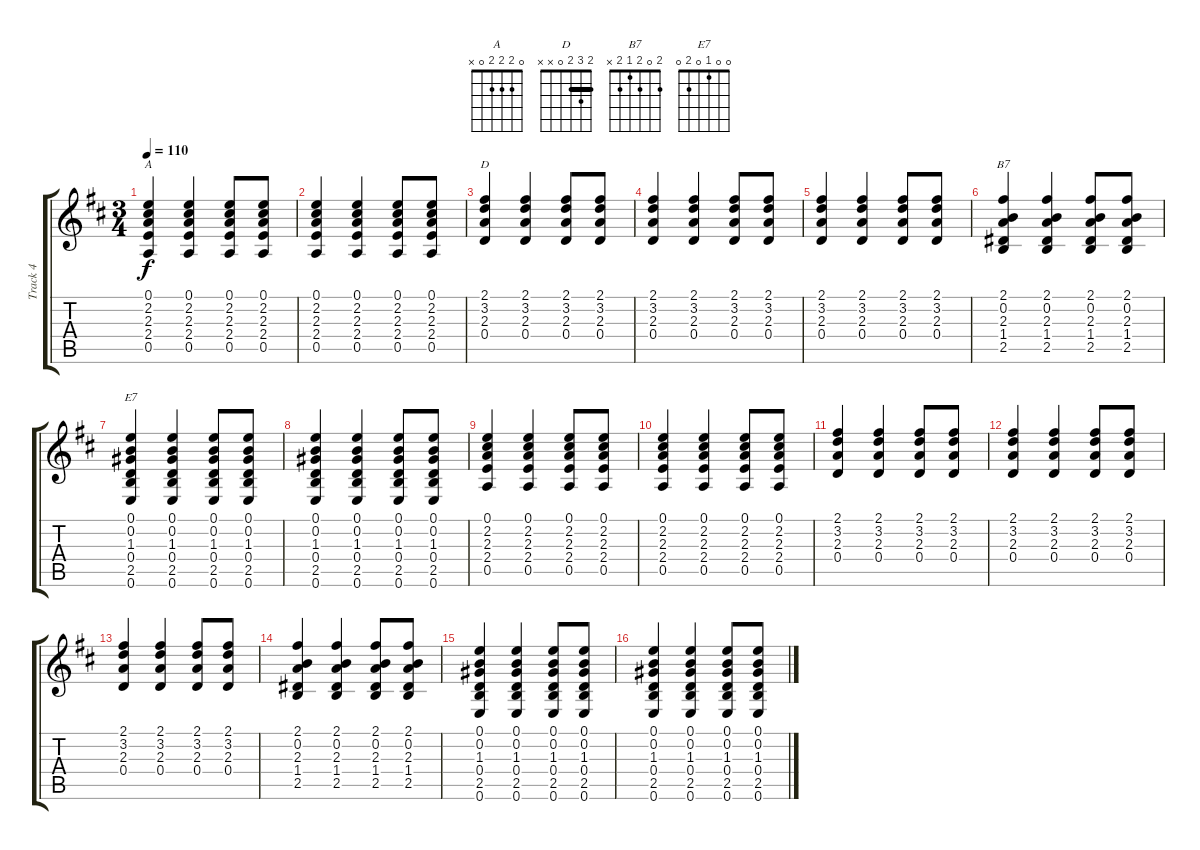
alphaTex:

\track ("Track 4" "Track 4") {instrument acousticguitarnylon}
\staff {score tabs}
\tuning (E4 B3 G3 D3 A2 E2) {hide}
\chord ("A" 0 2 2 2 0 x)
\chord ("D" 2 3 2 0 x x) {barre 2}
\chord ("B7" 2 0 2 1 2 x)
\chord ("E7" 0 0 1 0 2 0)
\ts (3 4)
\tempo 110
\clef g2
\ks d
(0.1 2.2 2.3 2.4 0.5).4{ch "A" dy f instrument acousticguitarnylon} (0.1 2.2 2.3 2.4 0.5).4 (0.1 2.2 2.3 2.4 0.5).8 (0.1 2.2 2.3 2.4 0.5).8 |
(0.1 2.2 2.3 2.4 0.5).4 (0.1 2.2 2.3 2.4 0.5).4 (0.1 2.2 2.3 2.4 0.5).8 (0.1 2.2 2.3 2.4 0.5).8 |
(2.1 3.2 2.3 0.4).4{ch "D"} (2.1 3.2 2.3 0.4).4 (2.1 3.2 2.3 0.4).8 (2.1 3.2 2.3 0.4).8 |
(2.1 3.2 2.3 0.4).4 (2.1 3.2 2.3 0.4).4 (2.1 3.2 2.3 0.4).8 (2.1 3.2 2.3 0.4).8 |
(2.1 3.2 2.3 0.4).4 (2.1 3.2 2.3 0.4).4 (2.1 3.2 2.3 0.4).8 (2.1 3.2 2.3 0.4).8 |
(2.1 0.2 2.3 1.4 2.5).4{ch "B7"} (2.1 0.2 2.3 1.4 2.5).4 (2.1 0.2 2.3 1.4 2.5).8 (2.1 0.2 2.3 1.4 2.5).8 |
(0.1 0.2 1.3 0.4 2.5 0.6).4{ch "E7"} (0.1 0.2 1.3 0.4 2.5 0.6).4 (0.1 0.2 1.3 0.4 2.5 0.6).8 (0.1 0.2 1.3 0.4 2.5 0.6).8 |
(0.1 0.2 1.3 0.4 2.5 0.6).4 (0.1 0.2 1.3 0.4 2.5 0.6).4 (0.1 0.2 1.3 0.4 2.5 0.6).8 (0.1 0.2 1.3 0.4 2.5 0.6).8 |
(0.1 2.2 2.3 2.4 0.5).4 (0.1 2.2 2.3 2.4 0.5).4 (0.1 2.2 2.3 2.4 0.5).8 (0.1 2.2 2.3 2.4 0.5).8 |
(0.1 2.2 2.3 2.4 0.5).4 (0.1 2.2 2.3 2.4 0.5).4 (0.1 2.2 2.3 2.4 0.5).8 (0.1 2.2 2.3 2.4 0.5).8 |
(2.1 3.2 2.3 0.4).4 (2.1 3.2 2.3 0.4).4 (2.1 3.2 2.3 0.4).8 (2.1 3.2 2.3 0.4).8 |
(2.1 3.2 2.3 0.4).4 (2.1 3.2 2.3 0.4).4 (2.1 3.2 2.3 0.4).8 (2.1 3.2 2.3 0.4).8 |
(2.1 3.2 2.3 0.4).4 (2.1 3.2 2.3 0.4).4 (2.1 3.2 2.3 0.4).8 (2.1 3.2 2.3 0.4).8 |
(2.1 0.2 2.3 1.4 2.5).4 (2.1 0.2 2.3 1.4 2.5).4 (2.1 0.2 2.3 1.4 2.5).8 (2.1 0.2 2.3 1.4 2.5).8 |
(0.1 0.2 1.3 0.4 2.5 0.6).4 (0.1 0.2 1.3 0.4 2.5 0.6).4 (0.1 0.2 1.3 0.4 2.5 0.6).8 (0.1 0.2 1.3 0.4 2.5 0.6).8 |
(0.1 0.2 1.3 0.4 2.5 0.6).4 (0.1 0.2 1.3 0.4 2.5 0.6).4 (0.1 0.2 1.3 0.4 2.5 0.6).8 (0.1 0.2 1.3 0.4 2.5 0.6).8
